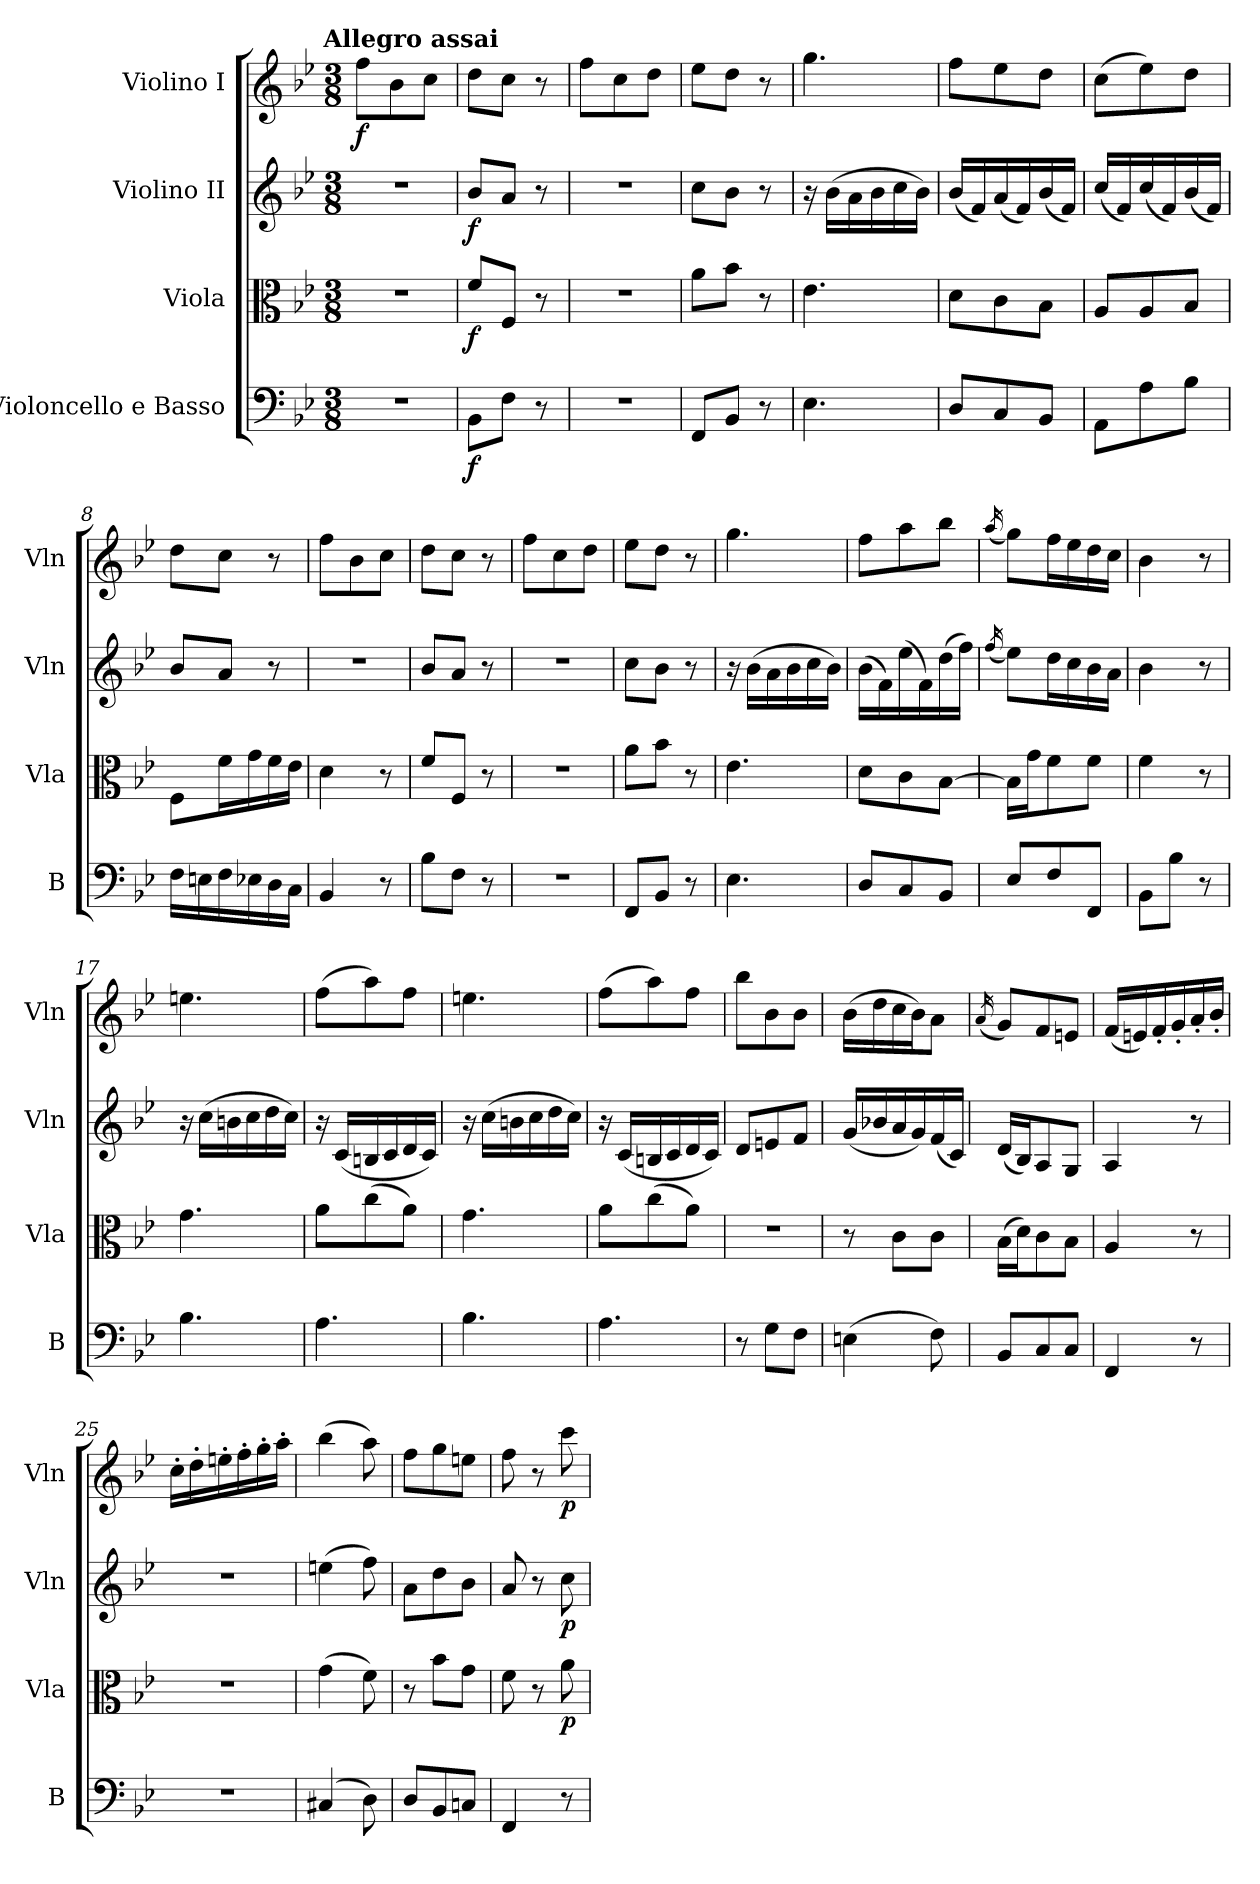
**kern	**dynam	**kern	**dynam	**kern	**dynam	**kern	**dynam
*part4	*part4	*part3	*part3	*part2	*part2	*part1	*part1
*staff4	*staff4	*staff3	*staff3	*staff2	*staff2	*staff1	*staff1
*I"Violoncello e Basso	*	*I"Viola	*	*I"Violino II	*	*I"Violino I	*
*I'B	*	*I'Vla	*	*I'Vln	*	*I'Vln	*
*clefF4	*	*clefC3	*	*clefG2	*	*clefG2	*
*k[b-e-]	*	*k[b-e-]	*	*k[b-e-]	*	*k[b-e-]	*
*B-:	*	*B-:	*	*B-:	*	*B-:	*
!!LO:TX:omd:t=Allegro assai
*M3/8	*	*M3/8	*	*M3/8	*	*M3/8	*
*MM100	*	*MM100	*	*MM100	*	*MM100	*
=1	=1	=1	=1	=1	=1	=1	=1
4.r	.	4.r	.	4.r	.	8ffL	f
.	.	.	.	.	.	8b-	.
.	.	.	.	.	.	8ccJ	.
=2	=2	=2	=2	=2	=2	=2	=2
8BB-L	f	8fL	f	8b-L	f	8ddL	.
8FJ	.	8FJ	.	8aJ	.	8ccJ	.
8r	.	8r	.	8r	.	8r	.
=3	=3	=3	=3	=3	=3	=3	=3
4.r	.	4.r	.	4.r	.	8ffL	.
.	.	.	.	.	.	8cc	.
.	.	.	.	.	.	8ddJ	.
=4	=4	=4	=4	=4	=4	=4	=4
8FFL	.	8aL	.	8ccL	.	8ee-L	.
8BB-J	.	8b-J	.	8b-J	.	8ddJ	.
8r	.	8r	.	8r	.	8r	.
=5	=5	=5	=5	=5	=5	=5	=5
4.E-	.	4.e-	.	16r	.	4.gg	.
.	.	.	.	(16b-LL	.	.	.
.	.	.	.	16a	.	.	.
.	.	.	.	16b-	.	.	.
.	.	.	.	16cc	.	.	.
.	.	.	.	16b-JJ)	.	.	.
=6	=6	=6	=6	=6	=6	=6	=6
8DL	.	8dL	.	(16b-LL	.	8ffL	.
.	.	.	.	16f)	.	.	.
8C	.	8c	.	(16a	.	8ee-	.
.	.	.	.	16f)	.	.	.
8BB-J	.	8B-J	.	(16b-	.	8ddJ	.
.	.	.	.	16fJJ)	.	.	.
=7	=7	=7	=7	=7	=7	=7	=7
8AAL	.	8AL	.	(16ccLL	.	(8ccL	.
.	.	.	.	16f)	.	.	.
8A	.	8A	.	(16cc	.	8ee-)	.
.	.	.	.	16f)	.	.	.
8B-J	.	8B-J	.	(16b-	.	8ddJ	.
.	.	.	.	16fJJ)	.	.	.
=8	=8	=8	=8	=8	=8	=8	=8
16FLL	.	8FL	.	8b-L	.	8ddL	.
16En	.	.	.	.	.	.	.
16F	.	16fL	.	8aJ	.	8ccJ	.
16E-X	.	16g	.	.	.	.	.
16D	.	16f	.	8r	.	8r	.
16CJJ	.	16e-JJ	.	.	.	.	.
!!LO:PB:g=z
=9	=9	=9	=9	=9	=9	=9	=9
4BB-	.	4d	.	4.r	.	8ffL	.
.	.	.	.	.	.	8b-	.
8r	.	8r	.	.	.	8ccJ	.
=10	=10	=10	=10	=10	=10	=10	=10
8B-L	.	8fL	.	8b-L	.	8ddL	.
8FJ	.	8FJ	.	8aJ	.	8ccJ	.
8r	.	8r	.	8r	.	8r	.
=11	=11	=11	=11	=11	=11	=11	=11
4.r	.	4.r	.	4.r	.	8ffL	.
.	.	.	.	.	.	8cc	.
.	.	.	.	.	.	8ddJ	.
=12	=12	=12	=12	=12	=12	=12	=12
8FFL	.	8aL	.	8ccL	.	8ee-L	.
8BB-J	.	8b-J	.	8b-J	.	8ddJ	.
8r	.	8r	.	8r	.	8r	.
=13	=13	=13	=13	=13	=13	=13	=13
4.E-	.	4.e-	.	16r	.	4.gg	.
.	.	.	.	(16b-LL	.	.	.
.	.	.	.	16a	.	.	.
.	.	.	.	16b-	.	.	.
.	.	.	.	16cc	.	.	.
.	.	.	.	16b-JJ)	.	.	.
=14	=14	=14	=14	=14	=14	=14	=14
8DL	.	8dL	.	(16b-LL	.	8ffL	.
.	.	.	.	16f)	.	.	.
8C	.	8c	.	(16ee-	.	8aa	.
.	.	.	.	16f)	.	.	.
8BB-J	.	[8B-J	.	(16dd	.	8bb-J	.
.	.	.	.	16ffJJ)	.	.	.
=15	=15	=15	=15	=15	=15	=15	=15
.	.	.	.	(<16qff	.	(<16qaa	.
8E-L	.	16B-LL]	.	8ee-L)	.	8ggL)	.
.	.	16gJ	.	.	.	.	.
8F	.	8f	.	16ddL	.	16ffL	.
.	.	.	.	16cc	.	16ee-	.
8FFJ	.	8fJ	.	16b-	.	16dd	.
.	.	.	.	16aJJ	.	16ccJJ	.
=16	=16	=16	=16	=16	=16	=16	=16
8BB-L	.	4f	.	4b-	.	4b-	.
8B-J	.	.	.	.	.	.	.
8r	.	8r	.	8r	.	8r	.
=17	=17	=17	=17	=17	=17	=17	=17
4.B-	.	4.g	.	16r	.	4.een	.
.	.	.	.	(16ccLL	.	.	.
.	.	.	.	16bn	.	.	.
.	.	.	.	16cc	.	.	.
.	.	.	.	16dd	.	.	.
.	.	.	.	16ccJJ)	.	.	.
!!LO:LB:g=z
=18	=18	=18	=18	=18	=18	=18	=18
4.A	.	8aL	.	16r	.	(8ffL	.
.	.	.	.	(16cLL	.	.	.
.	.	(8cc	.	16Bn	.	8aa)	.
.	.	.	.	16c	.	.	.
.	.	8aJ)	.	16d	.	8ffJ	.
.	.	.	.	16cJJ)	.	.	.
=19	=19	=19	=19	=19	=19	=19	=19
4.B-	.	4.g	.	16r	.	4.een	.
.	.	.	.	(16ccLL	.	.	.
.	.	.	.	16bn	.	.	.
.	.	.	.	16cc	.	.	.
.	.	.	.	16dd	.	.	.
.	.	.	.	16ccJJ)	.	.	.
=20	=20	=20	=20	=20	=20	=20	=20
4.A	.	8aL	.	16r	.	(8ffL	.
.	.	.	.	(16cLL	.	.	.
.	.	(8cc	.	16Bn	.	8aa)	.
.	.	.	.	16c	.	.	.
.	.	8aJ)	.	16d	.	8ffJ	.
.	.	.	.	16cJJ)	.	.	.
=21	=21	=21	=21	=21	=21	=21	=21
8r	.	4.r	.	8dL	.	8bb-L	.
8GL	.	.	.	8en	.	8b-	.
8FJ	.	.	.	8fJ	.	8b-J	.
=22	=22	=22	=22	=22	=22	=22	=22
(4En	.	8r	.	(16gLL	.	(16b-LL	.
.	.	.	.	16b-X	.	16dd	.
.	.	8cL	.	16a	.	16cc	.
.	.	.	.	16g)	.	16b-J)	.
8F)	.	8cJ	.	(16f	.	8aJ	.
.	.	.	.	16cJJ)	.	.	.
=23	=23	=23	=23	=23	=23	=23	=23
.	.	.	.	.	.	(<16qa	.
8BB-L	.	(16B-\LL	.	(16dLL	.	8gL)	.
.	.	16d\J)	.	16B-J)	.	.	.
8C	.	8c\	.	8A	.	8f	.
8CJ	.	8B-\J	.	8GJ	.	8enJ	.
!!LO:LB:g=z
=24	=24	=24	=24	=24	=24	=24	=24
4FF	.	4A	.	4A	.	(16fLL	.
.	.	.	.	.	.	16en)	.
.	.	.	.	.	.	16f'	.
.	.	.	.	.	.	16g'	.
8r	.	8r	.	8r	.	16a'	.
.	.	.	.	.	.	16b-'JJ	.
=25	=25	=25	=25	=25	=25	=25	=25
4.r	.	4.r	.	4.r	.	16cc'LL	.
.	.	.	.	.	.	16dd'	.
.	.	.	.	.	.	16een'	.
.	.	.	.	.	.	16ff'	.
.	.	.	.	.	.	16gg'	.
.	.	.	.	.	.	16aa'JJ	.
=26	=26	=26	=26	=26	=26	=26	=26
(4C#X	.	(4g	.	(4een	.	(4bb-	.
8D)	.	8f)	.	8ff)	.	8aa)	.
=27	=27	=27	=27	=27	=27	=27	=27
8DL	.	8r	.	8aL	.	8ffL	.
8BB-	.	8b-L	.	8dd	.	8gg	.
8CnJ	.	8gJ	.	8b-J	.	8eenJ	.
=28	=28	=28	=28	=28	=28	=28	=28
4FF	.	8f	.	8a	.	8ff	.
.	.	8r	.	8r	.	8r	.
8r	.	8a	p	8cc	p	8ccc	p
=	=	=	=	=	=	=	=
*-	*-	*-	*-	*-	*-	*-	*-
